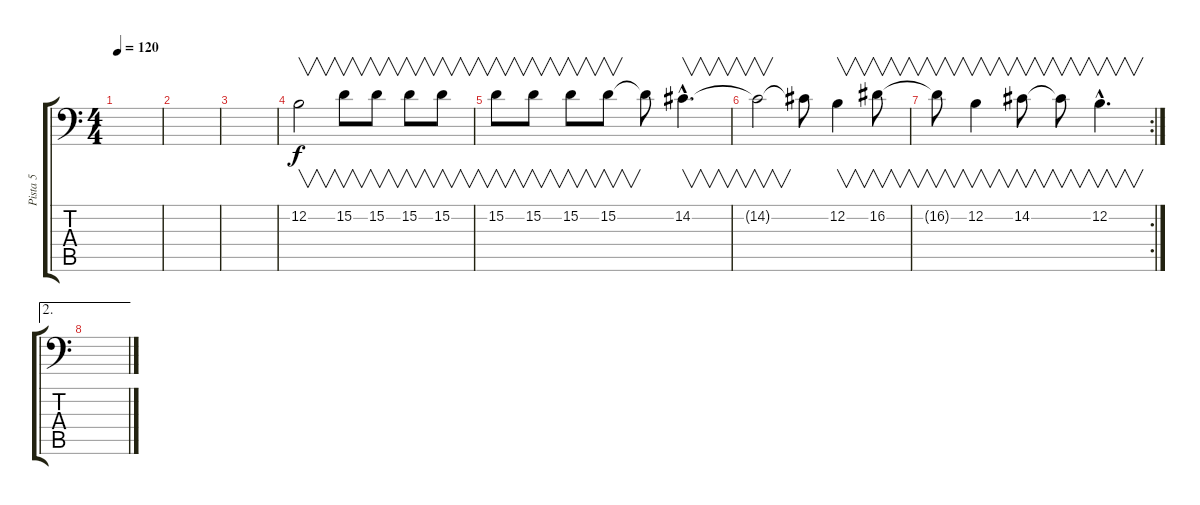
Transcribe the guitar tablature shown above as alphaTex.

\track ("Pista 5" "Pista 5") {instrument baritonesax}
\staff {score tabs}
\tuning (E3 B2 G2 D2 A1 E1) {hide}
\ts (4 4)
\tempo 120
\clef f4
\ks c
|
|
|
12.2.2{v} 15.2.8{v} 15.2.8{v} 15.2.8{v} 15.2.8{v} |
15.2.8{v} 15.2.8{v} 15.2.8{v} 15.2.8{v} 15.2{t}.8 14.2{hac}.4{v d} |
14.2{t}.2{v} 14.2{t}.8 12.2.4{v} 16.2.8{v} |
\rc 2
16.2{t}.8{v} 12.2.4{v} 14.2.8{v} 14.2{t}.8{v} 12.2{hac}.4{v d} |
\ae 2
